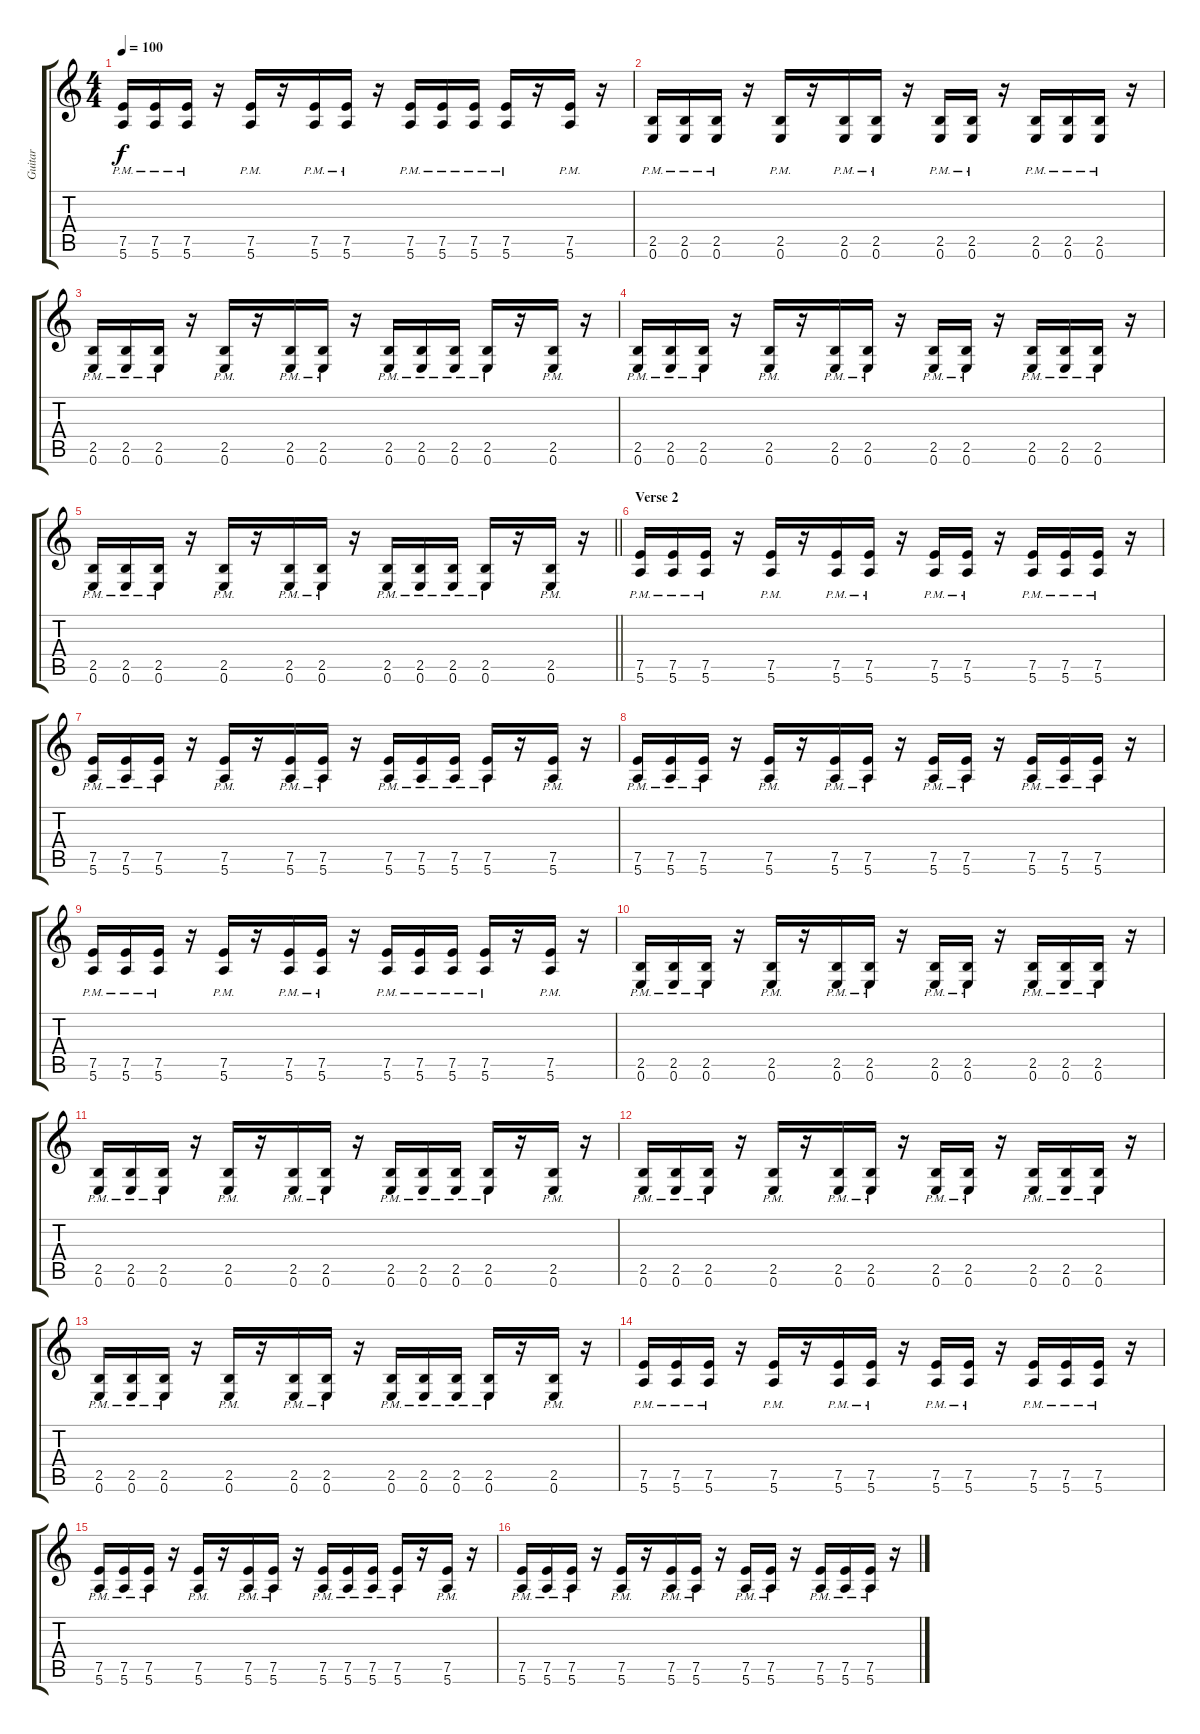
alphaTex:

\track ("Guitar" "Guitar") {instrument electricguitarmuted}
\staff {score tabs}
\tuning (E4 B3 G3 D3 A2 E2) {hide}
\ts (4 4)
\tempo 100
\clef g2
\ks c
(7.5{pm} 5.6{pm}).16{dy f} (7.5{pm} 5.6{pm}).16 (7.5{pm} 5.6{pm}).16 r.16 (7.5{pm} 5.6{pm}).16 r.16 (7.5{pm} 5.6{pm}).16 (7.5{pm} 5.6).16 r.16 (7.5{pm} 5.6{pm}).16 (7.5{pm} 5.6{pm}).16 (7.5{pm} 5.6{pm}).16 (7.5 5.6{pm}).16 r.16 (7.5{pm} 5.6{pm}).16 r.16 |
(2.5{pm} 0.6{pm}).16 (2.5{pm} 0.6{pm}).16 (2.5{pm} 0.6{pm}).16 r.16 (2.5{pm} 0.6{pm}).16 r.16 (2.5{pm} 0.6{pm}).16 (2.5{pm} 0.6).16 r.16 (2.5{pm} 0.6{pm}).16 (2.5 0.6{pm}).16 r.16 (2.5{pm} 0.6{pm}).16 (2.5{pm} 0.6{pm}).16 (2.5{pm} 0.6{pm}).16 r.16 |
(2.5{pm} 0.6{pm}).16 (2.5{pm} 0.6{pm}).16 (2.5{pm} 0.6{pm}).16 r.16 (2.5{pm} 0.6{pm}).16 r.16 (2.5{pm} 0.6{pm}).16 (2.5{pm} 0.6{pm}).16 r.16 (2.5{pm} 0.6{pm}).16 (2.5{pm} 0.6{pm}).16 (2.5{pm} 0.6{pm}).16 (2.5{pm} 0.6{pm}).16 r.16 (2.5{pm} 0.6{pm}).16 r.16 |
(2.5{pm} 0.6{pm}).16 (2.5{pm} 0.6{pm}).16 (2.5{pm} 0.6{pm}).16 r.16 (2.5{pm} 0.6{pm}).16 r.16 (2.5{pm} 0.6{pm}).16 (2.5{pm} 0.6{pm}).16 r.16 (2.5{pm} 0.6{pm}).16 (2.5{pm} 0.6{pm}).16 r.16 (2.5{pm} 0.6{pm}).16 (2.5{pm} 0.6{pm}).16 (2.5{pm} 0.6{pm}).16 r.16 |
\barLineRight lightlight
(2.5{pm} 0.6{pm}).16 (2.5{pm} 0.6{pm}).16 (2.5{pm} 0.6).16 r.16 (2.5{pm} 0.6{pm}).16 r.16 (2.5{pm} 0.6{pm}).16 (2.5{pm} 0.6{pm}).16 r.16 (2.5{pm} 0.6{pm}).16 (2.5{pm} 0.6{pm}).16 (2.5{pm} 0.6{pm}).16 (2.5{pm} 0.6{pm}).16 r.16 (2.5{pm} 0.6{pm}).16 r.16 |
\section ("" "Verse 2")
(7.5{pm} 5.6{pm}).16 (7.5{pm} 5.6{pm}).16 (7.5{pm} 5.6{pm}).16 r.16 (7.5{pm} 5.6{pm}).16 r.16 (7.5{pm} 5.6{pm}).16 (7.5{pm} 5.6{pm}).16 r.16 (7.5{pm} 5.6{pm}).16 (7.5 5.6{pm}).16 r.16 (7.5{pm} 5.6{pm}).16 (7.5{pm} 5.6{pm}).16 (7.5{pm} 5.6{pm}).16 r.16 |
(7.5{pm} 5.6{pm}).16 (7.5{pm} 5.6{pm}).16 (7.5{pm} 5.6{pm}).16 r.16 (7.5{pm} 5.6{pm}).16 r.16 (7.5{pm} 5.6{pm}).16 (7.5{pm} 5.6{pm}).16 r.16 (7.5{pm} 5.6{pm}).16 (7.5{pm} 5.6{pm}).16 (7.5{pm} 5.6{pm}).16 (7.5{pm} 5.6{pm}).16 r.16 (7.5{pm} 5.6{pm}).16 r.16 |
(7.5{pm} 5.6{pm}).16 (7.5{pm} 5.6{pm}).16 (7.5{pm} 5.6{pm}).16 r.16 (7.5{pm} 5.6{pm}).16 r.16 (7.5{pm} 5.6{pm}).16 (7.5{pm} 5.6{pm}).16 r.16 (7.5{pm} 5.6{pm}).16 (7.5{pm} 5.6{pm}).16 r.16 (7.5{pm} 5.6{pm}).16 (7.5{pm} 5.6{pm}).16 (7.5{pm} 5.6{pm}).16 r.16 |
(7.5{pm} 5.6{pm}).16 (7.5{pm} 5.6{pm}).16 (7.5{pm} 5.6{pm}).16 r.16 (7.5{pm} 5.6{pm}).16 r.16 (7.5{pm} 5.6{pm}).16 (7.5{pm} 5.6).16 r.16 (7.5{pm} 5.6{pm}).16 (7.5{pm} 5.6{pm}).16 (7.5{pm} 5.6{pm}).16 (7.5 5.6{pm}).16 r.16 (7.5{pm} 5.6{pm}).16 r.16 |
(2.5{pm} 0.6{pm}).16 (2.5{pm} 0.6{pm}).16 (2.5{pm} 0.6{pm}).16 r.16 (2.5{pm} 0.6{pm}).16 r.16 (2.5{pm} 0.6{pm}).16 (2.5{pm} 0.6).16 r.16 (2.5{pm} 0.6{pm}).16 (2.5 0.6{pm}).16 r.16 (2.5{pm} 0.6{pm}).16 (2.5{pm} 0.6{pm}).16 (2.5{pm} 0.6{pm}).16 r.16 |
(2.5{pm} 0.6{pm}).16 (2.5{pm} 0.6{pm}).16 (2.5{pm} 0.6{pm}).16 r.16 (2.5{pm} 0.6{pm}).16 r.16 (2.5{pm} 0.6{pm}).16 (2.5{pm} 0.6{pm}).16 r.16 (2.5{pm} 0.6{pm}).16 (2.5{pm} 0.6{pm}).16 (2.5{pm} 0.6{pm}).16 (2.5{pm} 0.6{pm}).16 r.16 (2.5{pm} 0.6{pm}).16 r.16 |
(2.5{pm} 0.6{pm}).16 (2.5{pm} 0.6{pm}).16 (2.5{pm} 0.6{pm}).16 r.16 (2.5{pm} 0.6{pm}).16 r.16 (2.5{pm} 0.6{pm}).16 (2.5{pm} 0.6{pm}).16 r.16 (2.5{pm} 0.6{pm}).16 (2.5{pm} 0.6{pm}).16 r.16 (2.5{pm} 0.6{pm}).16 (2.5{pm} 0.6{pm}).16 (2.5{pm} 0.6{pm}).16 r.16 |
(2.5{pm} 0.6{pm}).16 (2.5{pm} 0.6{pm}).16 (2.5{pm} 0.6).16 r.16 (2.5{pm} 0.6{pm}).16 r.16 (2.5{pm} 0.6{pm}).16 (2.5{pm} 0.6{pm}).16 r.16 (2.5{pm} 0.6{pm}).16 (2.5{pm} 0.6{pm}).16 (2.5{pm} 0.6{pm}).16 (2.5{pm} 0.6{pm}).16 r.16 (2.5{pm} 0.6{pm}).16 r.16 |
(7.5{pm} 5.6{pm}).16 (7.5{pm} 5.6{pm}).16 (7.5{pm} 5.6{pm}).16 r.16 (7.5{pm} 5.6{pm}).16 r.16 (7.5{pm} 5.6{pm}).16 (7.5{pm} 5.6{pm}).16 r.16 (7.5{pm} 5.6{pm}).16 (7.5 5.6{pm}).16 r.16 (7.5{pm} 5.6{pm}).16 (7.5{pm} 5.6{pm}).16 (7.5{pm} 5.6{pm}).16 r.16 |
(7.5{pm} 5.6{pm}).16 (7.5{pm} 5.6{pm}).16 (7.5{pm} 5.6{pm}).16 r.16 (7.5{pm} 5.6{pm}).16 r.16 (7.5{pm} 5.6{pm}).16 (7.5{pm} 5.6{pm}).16 r.16 (7.5{pm} 5.6{pm}).16 (7.5{pm} 5.6{pm}).16 (7.5{pm} 5.6{pm}).16 (7.5{pm} 5.6{pm}).16 r.16 (7.5{pm} 5.6{pm}).16 r.16 |
(7.5{pm} 5.6{pm}).16 (7.5{pm} 5.6{pm}).16 (7.5{pm} 5.6{pm}).16 r.16 (7.5{pm} 5.6{pm}).16 r.16 (7.5{pm} 5.6{pm}).16 (7.5{pm} 5.6{pm}).16 r.16 (7.5{pm} 5.6{pm}).16 (7.5{pm} 5.6{pm}).16 r.16 (7.5{pm} 5.6{pm}).16 (7.5{pm} 5.6{pm}).16 (7.5{pm} 5.6{pm}).16 r.16
